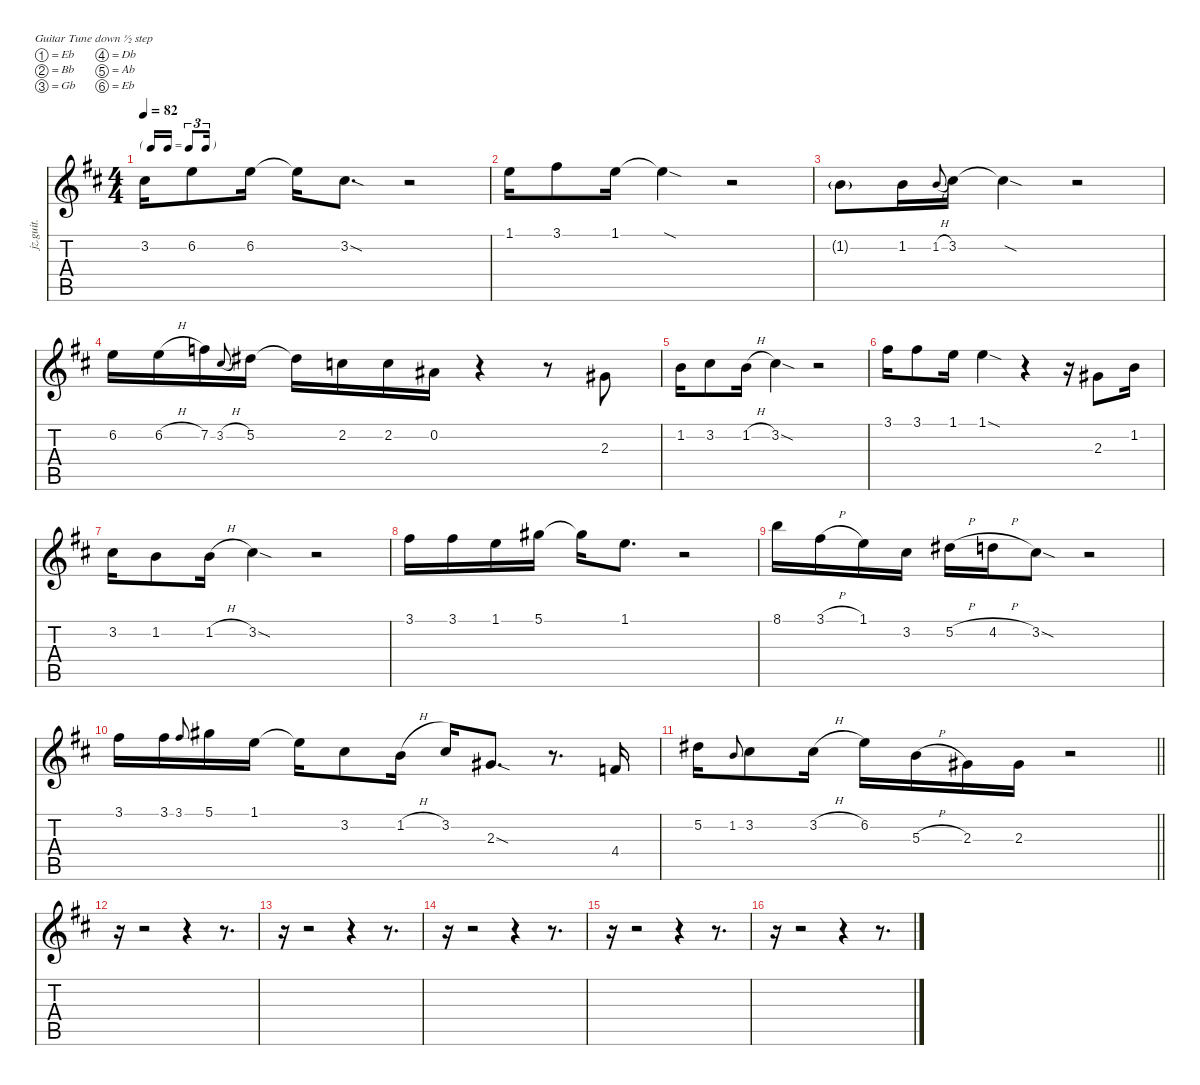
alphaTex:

\defaultSystemsLayout 4
\hideDynamics
\bracketExtendMode nobrackets
\otherSystemsTrackNameOrientation horizontal
\track ("Jimi/Buddy Vocal" "jz.guit.") {instrument electricguitarjazz}
\staff {score tabs}
\tuning (Eb4 Bb3 Gb3 Db3 Ab2 Eb2)
\ts (4 4)
\tf triplet16th
\tempo 82
\clef g2
\ks d
3.2{acc #}.16{dy f beam Down} 6.2{acc forcenatural}.8{beam Down} 6.2{acc forcenatural}.16{beam Down} 6.2{t acc forcenatural}.16{beam Down} 3.2{sod acc #}.8{d beam Down} r.2{beam Down} |
1.1{acc forcenatural}.16{beam Down} 3.1{acc #}.8{beam Down} 1.1{acc forcenatural}.16{beam Down} 1.1{sod t acc forcenatural}.4{beam Down} r.2{beam Down} |
1.2{g acc forcenatural}.8{dy mf beam Down} 1.2{acc forcenatural}.16{dy f beam Down} 1.2{h acc forcenatural}.8{gr onbeat dy mf beam Up} 3.2{acc #}.16{dy f beam Down} 3.2{sod t acc #}.4{beam Down} r.2{beam Down} |
6.2{acc forcenatural}.16{beam Down} 6.2{h acc forcenatural}.16{beam Down} 7.2{acc forcenatural}.16{beam Down} 3.2{h acc #}.8{gr onbeat dy mf beam Up} 5.2{acc #}.16{dy f beam Down} 5.2{t acc #}.16{beam Down} 2.2{acc forcenatural}.16{beam Down} 2.2{acc forcenatural}.16{beam Down} 0.2{acc #}.16{beam Down} r.4{beam Down} r.8{beam Down} 2.3{acc #}.8{beam Up} |
1.2{acc forcenatural}.16{beam Down} 3.2{acc #}.8{beam Down} 1.2{h acc forcenatural}.16{beam Down} 3.2{sod acc #}.4{beam Down} r.2{beam Down} |
3.1{acc #}.16{beam Down} 3.1{acc #}.8{beam Down} 1.1{acc forcenatural}.16{beam Down} 1.1{sod acc forcenatural}.4{beam Down} r.4{beam Down} r.16{beam Down} 2.3{acc #}.8{beam Up} 1.2{acc forcenatural}.16{beam Up} |
3.2{acc #}.16{beam Down} 1.2{acc forcenatural}.8{beam Down} 1.2{h acc forcenatural}.16{beam Down} 3.2{sod acc #}.4{beam Down} r.2{beam Down} |
3.1{acc #}.16{beam Down} 3.1{acc #}.16{beam Down} 1.1{acc forcenatural}.16{beam Down} 5.1{acc #}.16{beam Down} 5.1{t acc #}.16{beam Down} 1.1{acc forcenatural}.8{d beam Down} r.2{beam Down} |
8.1{acc forcenatural}.16{beam Down} 3.1{h acc #}.16{beam Down} 1.1{acc forcenatural}.16{beam Down} 3.2{acc #}.16{beam Down} 5.2{h acc #}.16{beam Down} 4.2{h acc forcenatural}.16{beam Down} 3.2{sod acc #}.8{beam Down} r.2{beam Down} |
3.1{acc #}.16{beam Down} 3.1{acc #}.16{beam Down} 3.1{acc #}.8{gr onbeat dy mf beam Up} 5.1{acc #}.16{dy f beam Down} 1.1{acc forcenatural}.16{beam Down} 1.1{t acc forcenatural}.16{beam Down} 3.2{acc #}.8{beam Down} 1.2{h acc forcenatural}.16{beam Down} 3.2{acc #}.16{beam Up} 2.3{sod acc #}.8{d beam Up} r.8{d beam Up} 4.4{acc forcenatural}.16{beam Up} |
\barLineRight lightlight
5.2{acc #}.16{beam Down} 1.2{acc forcenatural}.8{gr onbeat dy mf beam Up} 3.2{acc #}.8{dy f beam Down} 3.2{h acc #}.16{beam Down} 6.2{acc forcenatural}.16{beam Down} 5.3{h acc forcenatural}.16{beam Down} 2.3{acc #}.16{beam Down} 2.3{acc #}.16{beam Down} r.2{beam Down} |
r.16{beam Down} r.2{beam Down} r.4{beam Down} r.8{d beam Down} |
r.16{beam Down} r.2{beam Down} r.4{beam Down} r.8{d beam Down} |
r.16{beam Down} r.2{beam Down} r.4{beam Down} r.8{d beam Down} |
r.16{beam Down} r.2{beam Down} r.4{beam Down} r.8{d beam Down} |
r.16{beam Down} r.2{beam Down} r.4{beam Down} r.8{d beam Down}
